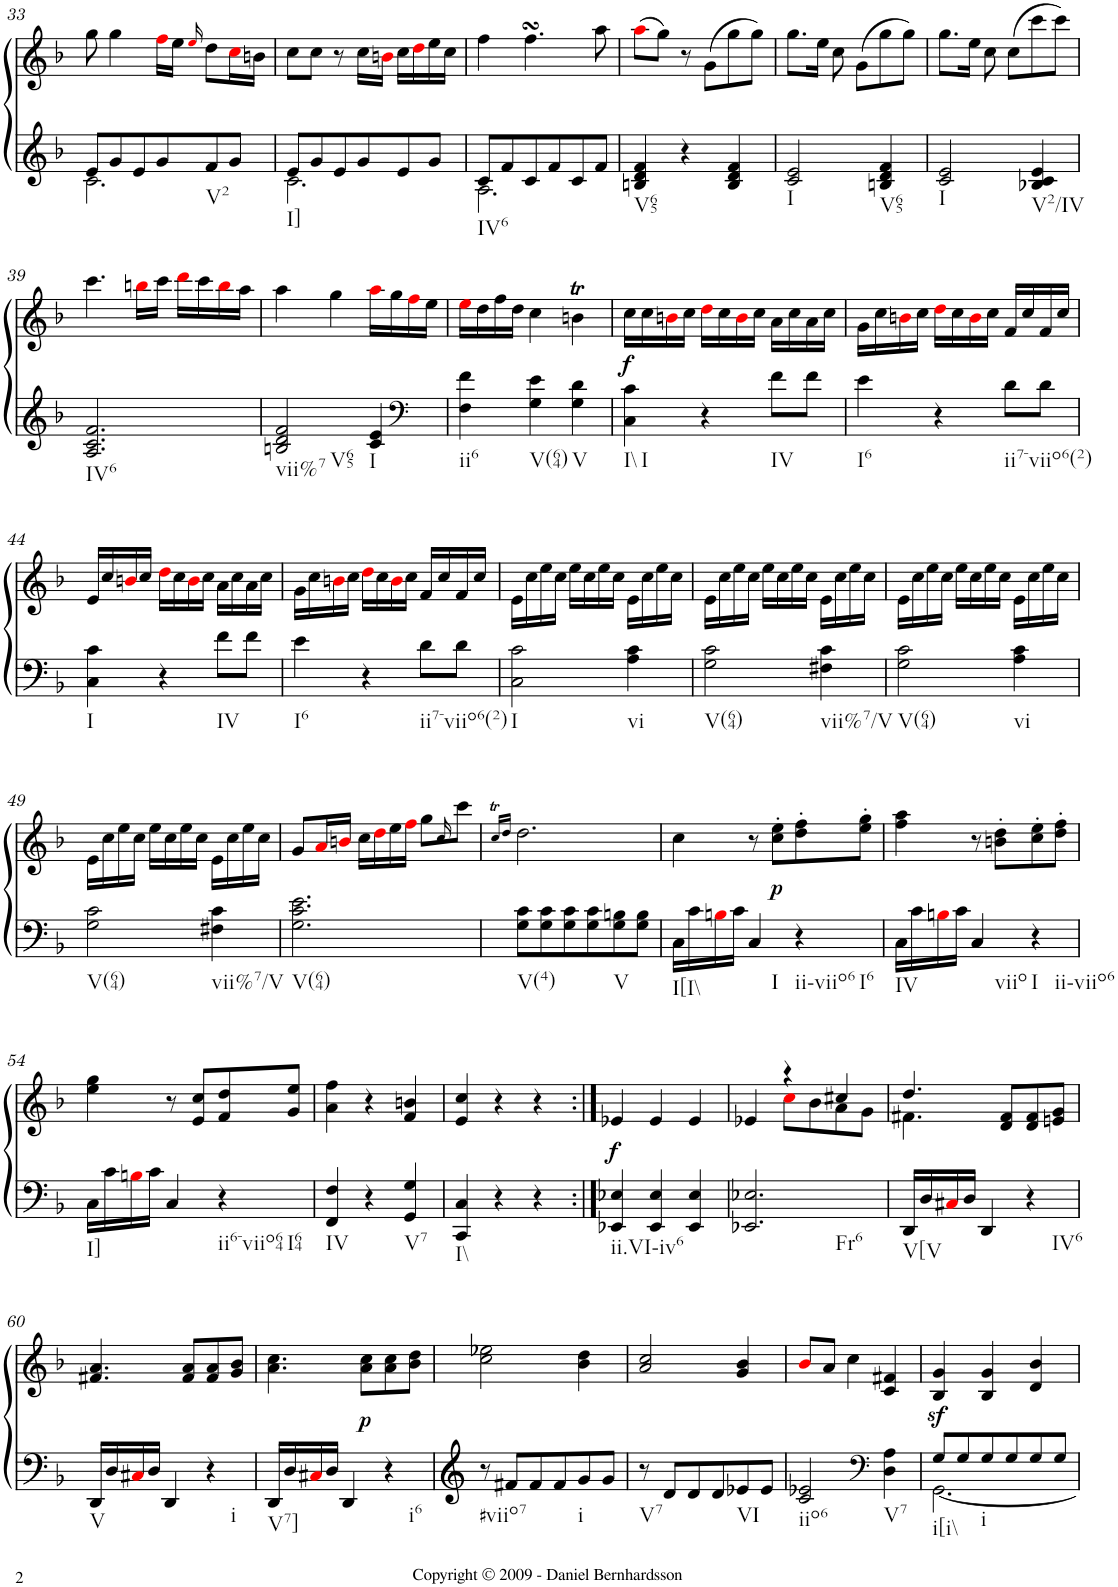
**kern	**kern	**dynam
*part1	*part1	*part1
*staff2	*staff1	*staff1/2
*I"Piano	*	*
*I'Pno.	*	*
!!LO:PB:g=z
*clefF4	*clefG2	*
*k[b-]	*k[b-]	*
*F:	*F:	*
*M3/4	*M3/4	*
=33	=33	=33
*^	*	*
8e/L	2.c\	8gg\	.
8g/	.	4gg\	.
8e/	.	.	.
8g/	.	16ffi\LL	.
.	.	16ee\JJ	.
.	.	16qeei/	.
!LO:TX:b:t=V2	!	!	!
8f/	.	8dd\L	.
8g/J	.	16cci\L	.
.	.	16bn\JJ	.
=34	=34	=34	=34
!LO:TX:b:t=I]	!	!	!
8e/L	2.c\	8cc\L	.
8g/	.	8cc\J	.
8e/	.	8r	.
8g/	.	16cc\LL	.
.	.	16bni\JJ	.
8e/	.	16cc\LL	.
.	.	16ddi\	.
8g/J	.	16ee\	.
.	.	16cc\JJ	.
=35	=35	=35	=35
!LO:TX:b:t=IV6	!	!	!
8c/L	2.A\	4ff\	.
8f/	.	.	.
8c/	.	4.ffsSSs\	.
8f/	.	.	.
8c/	.	.	.
8f/J	.	8aa\	.
*v	*v	*	*
=36	=36	=36
!LO:TX:b:t=V65	!	!
4Bn/ 4d/ 4f/	(8aai\L	.
.	8gg\J)	.
4r	8r	.
.	(8g\L	.
4B/ 4d/ 4f/	8gg\	.
.	8gg\J)	.
=37	=37	=37
!LO:TX:b:t=I	!	!
2c/ 2e/	8.gg\L	.
.	16ee\Jk	.
.	8cc\	.
.	(8g\L	.
!LO:TX:b:t=V65	!	!
4Bn/ 4d/ 4f/	8gg\	.
.	8gg\J)	.
=38	=38	=38
!LO:TX:b:t=I	!	!
2c/ 2e/	8.gg\L	.
.	16ee\Jk	.
.	8cc\	.
.	(8cc\L	.
!LO:TX:b:t=V2/IV	!	!
4B-X/ 4c/ 4e/	8ccc\	.
.	8ccc\J)	.
!!LO:LB:g=z
=39	=39	=39
!LO:TX:b:t=IV6	!	!
2.A/ 2.c/ 2.f/	4.ccc\	.
.	16bbni\LL	.
.	16ccc\JJ	.
.	16dddi\LL	.
.	16ccc\	.
.	16bbi\	.
.	16aa\JJ	.
=40	=40	=40
!LO:TX:b:t=vii%7	!	!
!LO:TX:b:t=V65	!	!
2Bn/ 2d/ 2f/	4aa\	.
.	4gg\	.
!LO:TX:b:t=I	!	!
4c/ 4e/	16aai\LL	.
.	16gg\	.
*clefF4	*	*
.	16ffi\	.
.	16ee\JJ	.
=41	=41	=41
!LO:TX:b:t=ii6	!	!
4F\ 4f\	16eei\LL	.
.	16dd\	.
.	16ff\	.
.	16dd\JJ	.
!LO:TX:b:t=V(64)	!	!
4G\ 4e\	4cc\	.
!LO:TX:b:t=V	!	!
4G\ 4d\	4bnt\	.
=42	=42	=42
!LO:TX:b:t=I\\	!	!
!LO:TX:b:t=I	!	!
!	!	!LO:DY:b
4C\ 4c\	16cc\LL	f
.	16cc\	.
.	16bni\	.
.	16cc\JJ	.
4r	16ddi\LL	.
.	16cc\	.
.	16bi\	.
.	16cc\JJ	.
!LO:TX:b:t=IV	!	!
8f\L	16a\LL	.
.	16cc\	.
8f\J	16a\	.
.	16cc\JJ	.
=43	=43	=43
!LO:TX:b:t=I6	!	!
4e\	16g\LL	.
.	16cc\	.
.	16bni\	.
.	16cc\JJ	.
4r	16ddi\LL	.
.	16cc\	.
.	16bi\	.
.	16cc\JJ	.
!LO:TX:b:t=ii7-viio6(2)	!	!
8d\L	16f/LL	.
.	16cc/	.
8d\J	16f/	.
.	16cc/JJ	.
!!LO:LB:g=z
=44	=44	=44
!LO:TX:b:t=I	!	!
4C\ 4c\	16e/LL	.
.	16cc/	.
.	16bni/	.
.	16cc/JJ	.
4r	16ddi\LL	.
.	16cc\	.
.	16bi\	.
.	16cc\JJ	.
!LO:TX:b:t=IV	!	!
8f\L	16a\LL	.
.	16cc\	.
8f\J	16a\	.
.	16cc\JJ	.
=45	=45	=45
!LO:TX:b:t=I6	!	!
4e\	16g\LL	.
.	16cc\	.
.	16bni\	.
.	16cc\JJ	.
4r	16ddi\LL	.
.	16cc\	.
.	16bi\	.
.	16cc\JJ	.
!LO:TX:b:t=ii7-viio6(2)	!	!
8d\L	16f/LL	.
.	16cc/	.
8d\J	16f/	.
.	16cc/JJ	.
=46	=46	=46
!LO:TX:b:t=I	!	!
2C\ 2c\	16e\LL	.
.	16cc\	.
.	16ee\	.
.	16cc\JJ	.
.	16ee\LL	.
.	16cc\	.
.	16ee\	.
.	16cc\JJ	.
!LO:TX:b:t=vi	!	!
4A\ 4c\	16e\LL	.
.	16cc\	.
.	16ee\	.
.	16cc\JJ	.
=47	=47	=47
!LO:TX:b:t=V(64)	!	!
2G\ 2c\	16e\LL	.
.	16cc\	.
.	16ee\	.
.	16cc\JJ	.
.	16ee\LL	.
.	16cc\	.
.	16ee\	.
.	16cc\JJ	.
!LO:TX:b:t=vii%7/V	!	!
4F#X\ 4c\	16e\LL	.
.	16cc\	.
.	16ee\	.
.	16cc\JJ	.
=48	=48	=48
!LO:TX:b:t=V(64)	!	!
2G\ 2c\	16e\LL	.
.	16cc\	.
.	16ee\	.
.	16cc\JJ	.
.	16ee\LL	.
.	16cc\	.
.	16ee\	.
.	16cc\JJ	.
!LO:TX:b:t=vi	!	!
4A\ 4c\	16e\LL	.
.	16cc\	.
.	16ee\	.
.	16cc\JJ	.
!!LO:LB:g=z
=49	=49	=49
!LO:TX:b:t=V(64)	!	!
2G\ 2c\	16e\LL	.
.	16cc\	.
.	16ee\	.
.	16cc\JJ	.
.	16ee\LL	.
.	16cc\	.
.	16ee\	.
.	16cc\JJ	.
!LO:TX:b:t=vii%7/V	!	!
4F#X\ 4c\	16e\LL	.
.	16cc\	.
.	16ee\	.
.	16cc\JJ	.
=50	=50	=50
!LO:TX:b:t=V(64)	!	!
2.G\ 2.c\ 2.e\	8g/L	.
.	16ai/L	.
.	16bni/JJ	.
.	16cc\LL	.
.	16ddi\	.
.	16ee\	.
.	16ffi\JJ	.
.	8gg\L	.
.	16qcc/	.
.	8ccc\J	.
=51	=51	=51
.	16qcc>/LL	.
.	16qdd/JJ	.
!LO:TX:b:t=V(4)	!	!
8G\ 8c\L	2.dd\	.
8G\ 8c\	.	.
8G\ 8c\	.	.
8G\ 8c\	.	.
!LO:TX:b:t=V	!	!
8G\ 8Bn\	.	.
8G\ 8B\J	.	.
=52	=52	=52
!LO:TX:b:t=I[I\\	!	!
16C\LL	4cc\	.
16c\	.	.
16Bni\	.	.
16c\JJ	.	.
!LO:TX:b:t=I	!	!
4C/	8r	.
!	!	!LO:DY:b
.	8cc\' 8ee\'L	p
!LO:TX:b:t=ii-viio6	!	!
!LO:TX:b:t=I6	!	!
4r	8dd\' 8ff\'	.
.	8ee\' 8gg\'J	.
=53	=53	=53
!LO:TX:b:t=IV	!	!
16C\LL	4ff\ 4aa\	.
16c\	.	.
16Bni\	.	.
16c\JJ	.	.
!LO:TX:b:t=viio	!	!
4C/	8r	.
.	8bn\' 8dd\'L	.
!LO:TX:b:t=I	!	!
!LO:TX:b:t=ii-viio6	!	!
4r	8cc\' 8ee\'	.
.	8dd\' 8ff\'J	.
!!LO:LB:g=z
=54	=54	=54
!LO:TX:b:t=I]	!	!
16C\LL	4ee\ 4gg\	.
16c\	.	.
16Bni\	.	.
16c\JJ	.	.
4C/	8r	.
.	8e/ 8cc/L	.
!LO:TX:b:t=ii6-viio64	!	!
!LO:TX:b:t=I64	!	!
4r	8f/ 8dd/	.
.	8g/ 8ee/J	.
=55	=55	=55
!LO:TX:b:t=IV	!	!
4FF/ 4F/	4a\ 4ff\	.
4r	4r	.
!LO:TX:b:t=V7	!	!
4GG/ 4G/	4f/ 4bn/	.
=56	=56	=56
!LO:TX:b:t=I\\	!	!
4CC/ 4C/	4e/ 4cc/	.
4r	4r	.
4r	4r	.
=57:|!	=57:|!	=57:|!
!LO:TX:b:t=ii.VI-iv6	!	!
!	!	!LO:DY:b
4EE-X/ 4E-X/	4e-X/	f
4EE-/ 4E-/	4e-/	.
4EE-/ 4E-/	4e-/	.
=58	=58	=58
*	*^	*
!LO:TX:b:t=Fr6	!	!	!
2.EE-X/ 2.E-X/	4e-X/	4ryy	.
.	4r	8cci\L	.
.	.	8b-\	.
.	4cc#X/	8a\	.
.	.	8g\J	.
=59	=59	=59	=59
!LO:TX:b:t=V[V	!	!	!
16DD/LL	4.dd/	4.f#X\	.
16D/	.	.	.
16C#Xi/	.	.	.
16D/JJ	.	.	.
4DD/	.	.	.
.	8d/ 8f#/L	8ryy	.
!LO:TX:b:t=IV6	!	!	!
4r	8d/ 8f#/	4ryy	.
.	8en/ 8g/J	.	.
*	*v	*v	*
!!LO:LB:g=z
=60	=60	=60
!LO:TX:b:t=V	!	!
16DD/LL	4.f#X/ 4.a/	.
16D/	.	.
16C#Xi/	.	.
16D/JJ	.	.
4DD/	.	.
.	8f#/ 8a/L	.
!LO:TX:b:t=i	!	!
4r	8f#/ 8a/	.
.	8g/ 8b-/J	.
=61	=61	=61
!LO:TX:b:t=V7]	!	!
16DD/LL	4.a\ 4.cc\	.
16D/	.	.
16C#Xi/	.	.
16D/JJ	.	.
4DD/	.	.
!	!	!LO:DY:b
.	8a\ 8cc\L	p
!LO:TX:b:t=i6	!	!
4r	8a\ 8cc\	.
.	8b-\ 8dd\J	.
=62	=62	=62
!LO:TX:b:t=#viio7	!	!
8r	2cc\ 2ee-X\	.
8f#X/L	.	.
8f#/	.	.
8f#/	.	.
!LO:TX:b:t=i	!	!
8g/	4b-\ 4dd\	.
8g/J	.	.
=63	=63	=63
!LO:TX:b:t=V7	!	!
8r	2a/ 2cc/	.
8d/L	.	.
8d/	.	.
8d/	.	.
!LO:TX:b:t=VI	!	!
8e-X/	4g/ 4b-/	.
8e-/J	.	.
=64	=64	=64
!LO:TX:b:t=iio6	!	!
2c/ 2e-X/	8b-i/L	.
.	8a/J	.
.	4cc\	.
*clefF4	*	*
!LO:TX:b:t=V7	!	!
4D\ 4A\	4c/ 4f#X/	.
=65	=65	=65
*^	*	*
!LO:TX:b:t=i[i\\	!	!	!
8G/L	[<2.GG\	4B-/z< 4g/z<	.
8G/	.	.	.
!LO:TX:b:t=i	!	!	!
8G/	.	4B-/ 4g/	.
8G/	.	.	.
8G/	.	4d/ 4b-/	.
8G/J	.	.	.
*v	*v	*	*
=	=	=
*-	*-	*-
